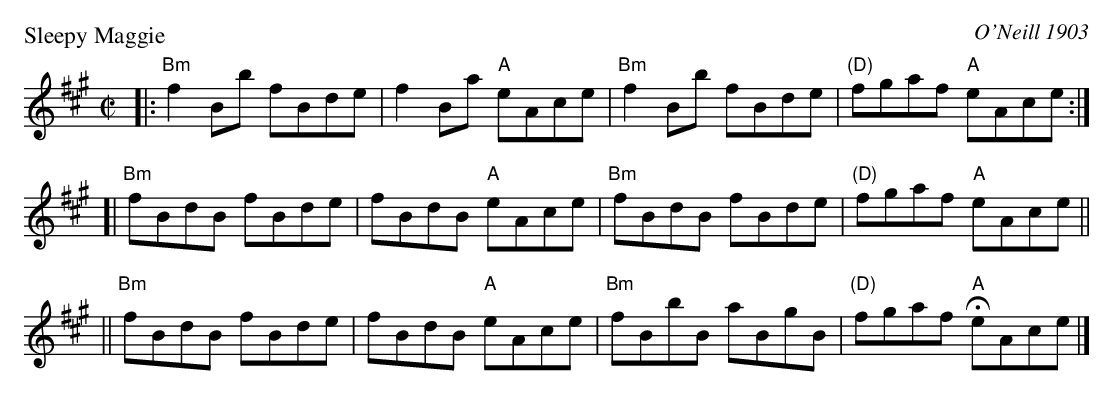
X:1
P: Sleepy Maggie
O: O'Neill 1903
M: C|
L: 1/8
K: BDorian
|: "Bm"f2Bb fBde | f2Ba "A"eAce | "Bm"f2Bb fBde | "(D)"fgaf "A"eAce :|
[| "Bm"fBdB fBde | fBdB "A"eAce | "Bm"fBdB fBde | "(D)"fgaf "A"eAce ||
|| "Bm"fBdB fBde | fBdB "A"eAce | "Bm"fBbB aBgB | "(D)"fgaf "A"HeAce |]
